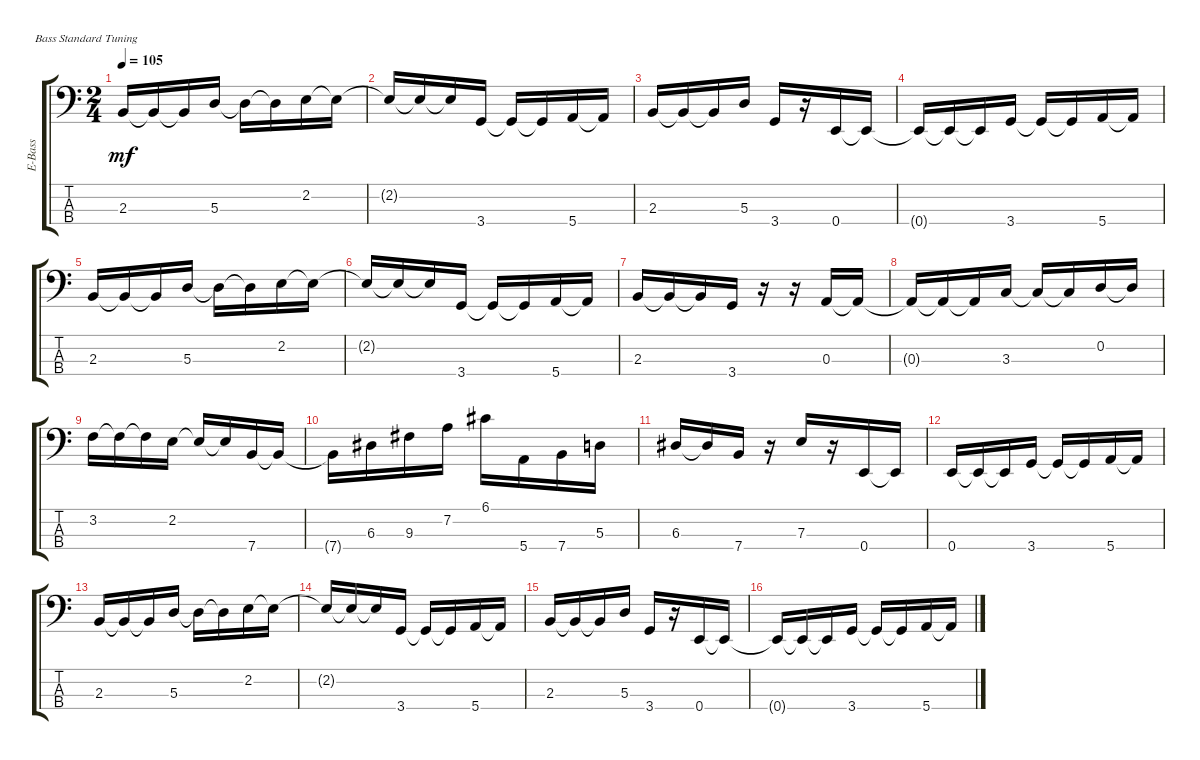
\defaultSystemsLayout 4
\bracketExtendMode groupsimilarinstruments
\otherSystemsTrackNameOrientation horizontal
\track ("Anthony Jackson" "E-Bass") {instrument electricbassfinger}
\staff {score tabs}
\tuning (G2 D2 A1 E1)
\ts (2 4)
\tempo 105
\clef f4
\ks c
2.3.16{dy mf} 2.3{t}.16 2.3{t}.16 5.3.16 5.3{t}.16 5.3{t}.16 2.2.16 2.2{t}.16 |
2.2{t}.16 2.2{t}.16 2.2{t}.16 3.4.16 3.4{t}.16 3.4{t}.16 5.4.16 5.4{t}.16 |
2.3.16 2.3{t}.16 2.3{t}.16 5.3.16 3.4.16 r.16 0.4.16 0.4{t}.16 |
0.4{t}.16 0.4{t}.16 0.4{t}.16 3.4.16 3.4{t}.16 3.4{t}.16 5.4.16 5.4{t}.16 |
2.3.16 2.3{t}.16 2.3{t}.16 5.3.16 5.3{t}.16 5.3{t}.16 2.2.16 2.2{t}.16 |
2.2{t}.16 2.2{t}.16 2.2{t}.16 3.4.16 3.4{t}.16 3.4{t}.16 5.4.16 5.4{t}.16 |
2.3.16 2.3{t}.16 2.3{t}.16 3.4.16 r.16 r.16 0.3.16 0.3{t}.16 |
0.3{t}.16 0.3{t}.16 0.3{t}.16 3.3.16 3.3{t}.16 3.3{t}.16 0.2.16 0.2{t}.16 |
3.2.16 3.2{t}.16 3.2{t}.16 2.2.16 2.2{t}.16 2.2{t}.16 7.4.16 7.4{t}.16 |
7.4{t}.16 6.3{acc #}.16 9.3{acc #}.16 7.2.16 6.1{acc #}.16 5.4.16 7.4.16 5.3.16 |
6.3{acc #}.16 6.3{t acc #}.16 7.4.16 r.16 7.3.16 r.16 0.4.16 0.4{t}.16 |
0.4.16 0.4{t}.16 0.4{t}.16 3.4.16 3.4{t}.16 3.4{t}.16 5.4.16 5.4{t}.16 |
2.3.16 2.3{t}.16 2.3{t}.16 5.3.16 5.3{t}.16 5.3{t}.16 2.2.16 2.2{t}.16 |
2.2{t}.16 2.2{t}.16 2.2{t}.16 3.4.16 3.4{t}.16 3.4{t}.16 5.4.16 5.4{t}.16 |
2.3.16 2.3{t}.16 2.3{t}.16 5.3.16 3.4.16 r.16 0.4.16 0.4{t}.16 |
0.4{t}.16 0.4{t}.16 0.4{t}.16 3.4.16 3.4{t}.16 3.4{t}.16 5.4.16 5.4{t}.16
